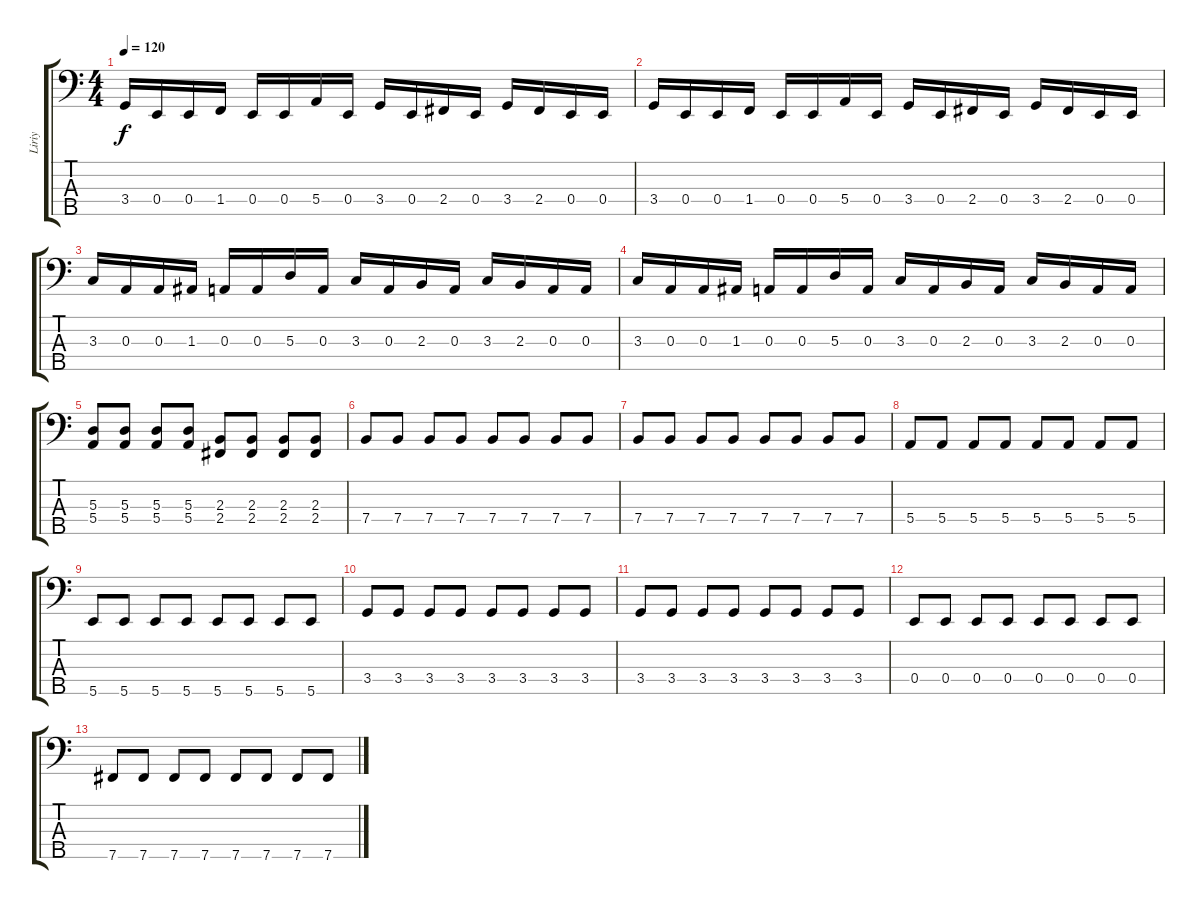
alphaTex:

\track ("Liriy" "Liriy") {instrument electricbassfinger}
\staff {score tabs}
\tuning (G2 D2 A1 E1 B0) {hide}
\ts (4 4)
\tempo 120
\clef f4
\ks c
3.4.16{dy f} 0.4.16 0.4.16 1.4.16 0.4.16 0.4.16 5.4.16 0.4.16 3.4.16 0.4.16 2.4.16 0.4.16 3.4.16 2.4.16 0.4.16 0.4.16 |
3.4.16 0.4.16 0.4.16 1.4.16 0.4.16 0.4.16 5.4.16 0.4.16 3.4.16 0.4.16 2.4.16 0.4.16 3.4.16 2.4.16 0.4.16 0.4.16 |
3.3.16 0.3.16 0.3.16 1.3.16 0.3.16 0.3.16 5.3.16 0.3.16 3.3.16 0.3.16 2.3.16 0.3.16 3.3.16 2.3.16 0.3.16 0.3.16 |
3.3.16 0.3.16 0.3.16 1.3.16 0.3.16 0.3.16 5.3.16 0.3.16 3.3.16 0.3.16 2.3.16 0.3.16 3.3.16 2.3.16 0.3.16 0.3.16 |
(5.3 5.4).8 (5.3 5.4).8 (5.3 5.4).8 (5.3 5.4).8 (2.3 2.4).8 (2.3 2.4).8 (2.3 2.4).8 (2.3 2.4).8 |
7.4.8 7.4.8 7.4.8 7.4.8 7.4.8 7.4.8 7.4.8 7.4.8 |
7.4.8 7.4.8 7.4.8 7.4.8 7.4.8 7.4.8 7.4.8 7.4.8 |
5.4.8 5.4.8 5.4.8 5.4.8 5.4.8 5.4.8 5.4.8 5.4.8 |
5.5.8 5.5.8 5.5.8 5.5.8 5.5.8 5.5.8 5.5.8 5.5.8 |
3.4.8 3.4.8 3.4.8 3.4.8 3.4.8 3.4.8 3.4.8 3.4.8 |
3.4.8 3.4.8 3.4.8 3.4.8 3.4.8 3.4.8 3.4.8 3.4.8 |
0.4.8 0.4.8 0.4.8 0.4.8 0.4.8 0.4.8 0.4.8 0.4.8 |
7.5.8 7.5.8 7.5.8 7.5.8 7.5.8 7.5.8 7.5.8 7.5.8
